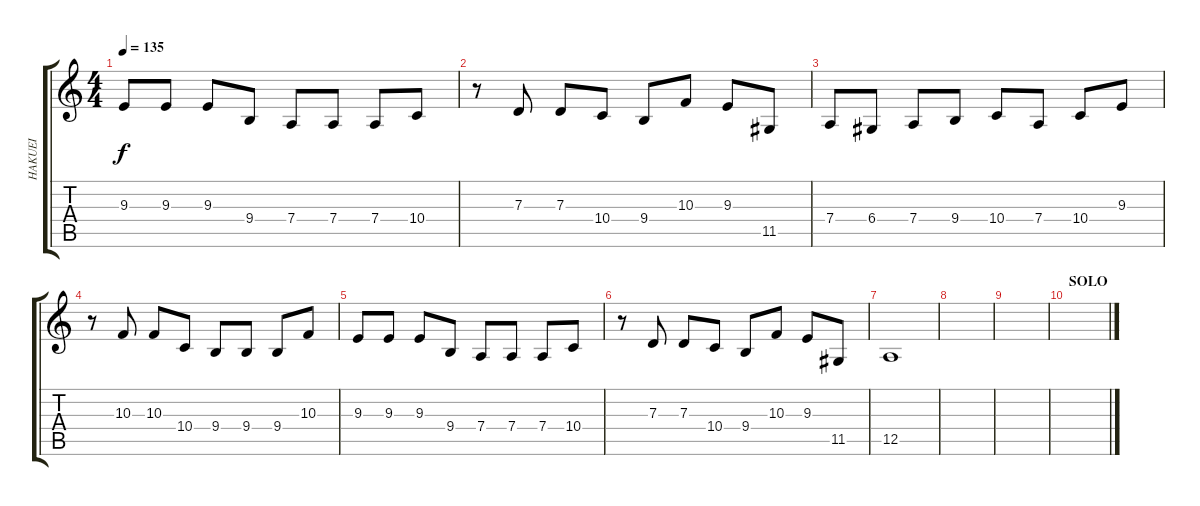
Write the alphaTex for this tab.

\track ("HAKUEI" "HAKUEI") {instrument synthvoice}
\staff {score tabs}
\tuning (E4 B3 G3 D3 A2 E2) {hide}
\ts (4 4)
\tempo 135
\clef g2
\ks c
9.3.8{dy f} 9.3.8 9.3.8 9.4.8 7.4.8 7.4.8 7.4.8 10.4.8 |
r.8 7.3.8 7.3.8 10.4.8 9.4.8 10.3.8 9.3.8 11.5.8 |
7.4.8 6.4.8 7.4.8 9.4.8 10.4.8 7.4.8 10.4.8 9.3.8 |
r.8 10.3.8 10.3.8 10.4.8 9.4.8 9.4.8 9.4.8 10.3.8 |
9.3.8 9.3.8 9.3.8 9.4.8 7.4.8 7.4.8 7.4.8 10.4.8 |
r.8 7.3.8 7.3.8 10.4.8 9.4.8 10.3.8 9.3.8 11.5.8 |
12.5.1 |
|
|
\section ("" "SOLO")
